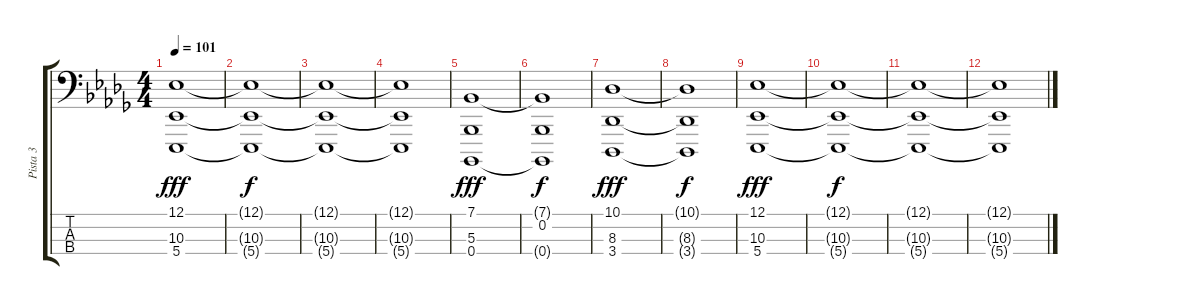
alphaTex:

\track ("Pista 3" "Pista 3") {instrument frenchhorn}
\staff {score tabs}
\tuning (Eb2 Bb1 F1 Bb0) {hide}
\ts (4 4)
\tempo 101
\clef f4
\ks db
(12.1 10.3 5.4).1{dy fff} |
(12.1{t} 10.3{t} 5.4{t}).1{dy f} |
(12.1{t} 10.3{t} 5.4{t}).1 |
(12.1{t} 10.3{t} 5.4{t}).1 |
(7.1 5.3 0.4).1{dy fff} |
(7.1{t} 0.2 0.4{t}).1{dy f} |
(10.1 8.3 3.4).1{dy fff} |
(10.1{t} 8.3{t} 3.4{t}).1{dy f} |
(12.1 10.3 5.4).1{dy fff} |
(12.1{t} 10.3{t} 5.4{t}).1{dy f} |
(12.1{t} 10.3{t} 5.4{t}).1 |
(12.1{t} 10.3{t} 5.4{t}).1
